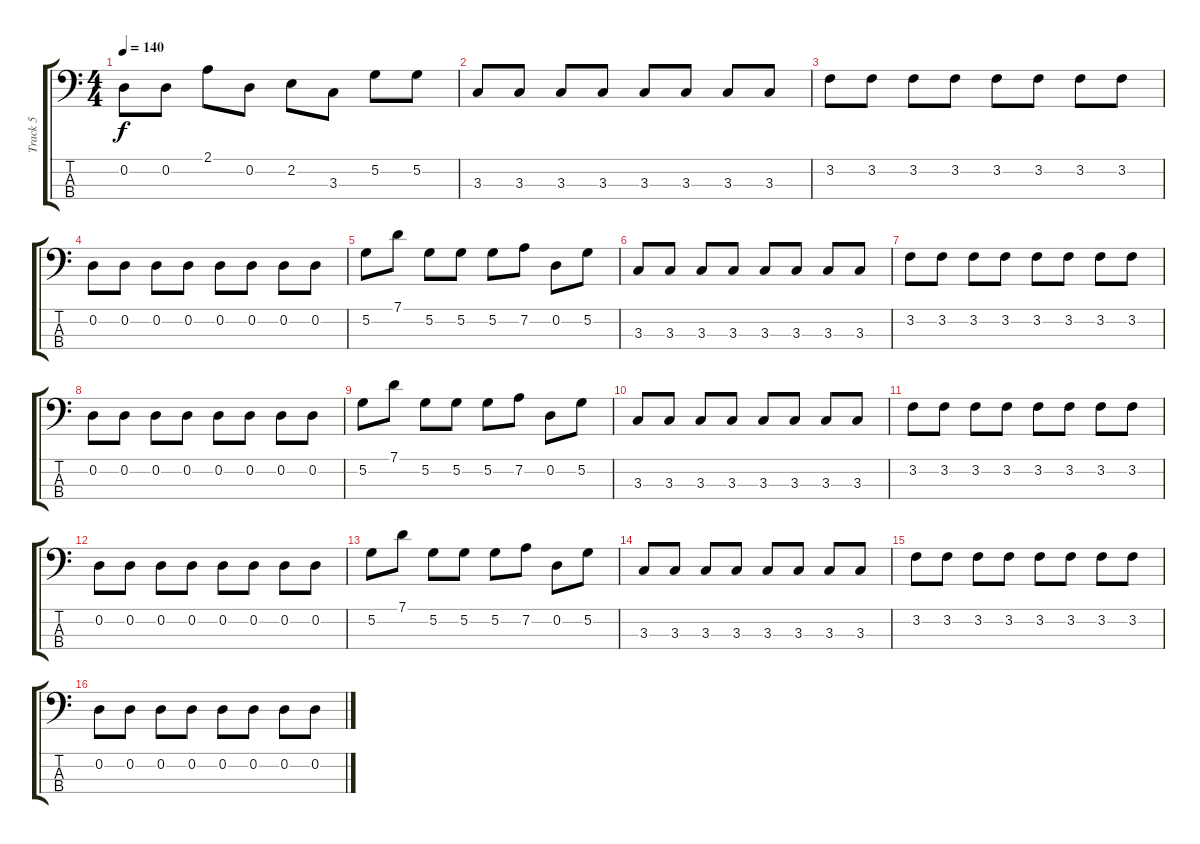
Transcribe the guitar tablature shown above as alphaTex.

\track ("Track 5" "Track 5") {instrument electricbassfinger}
\staff {score tabs}
\tuning (G2 D2 A1 E1) {hide}
\ts (4 4)
\tempo 140
\clef f4
\ks c
0.2.8{dy f} 0.2.8 2.1.8 0.2.8 2.2.8 3.3.8 5.2.8 5.2.8 |
3.3.8 3.3.8 3.3.8 3.3.8 3.3.8 3.3.8 3.3.8 3.3.8 |
3.2.8 3.2.8 3.2.8 3.2.8 3.2.8 3.2.8 3.2.8 3.2.8 |
0.2.8 0.2.8 0.2.8 0.2.8 0.2.8 0.2.8 0.2.8 0.2.8 |
5.2.8 7.1.8 5.2.8 5.2.8 5.2.8 7.2.8 0.2.8 5.2.8 |
3.3.8 3.3.8 3.3.8 3.3.8 3.3.8 3.3.8 3.3.8 3.3.8 |
3.2.8 3.2.8 3.2.8 3.2.8 3.2.8 3.2.8 3.2.8 3.2.8 |
0.2.8 0.2.8 0.2.8 0.2.8 0.2.8 0.2.8 0.2.8 0.2.8 |
5.2.8 7.1.8 5.2.8 5.2.8 5.2.8 7.2.8 0.2.8 5.2.8 |
3.3.8 3.3.8 3.3.8 3.3.8 3.3.8 3.3.8 3.3.8 3.3.8 |
3.2.8 3.2.8 3.2.8 3.2.8 3.2.8 3.2.8 3.2.8 3.2.8 |
0.2.8 0.2.8 0.2.8 0.2.8 0.2.8 0.2.8 0.2.8 0.2.8 |
5.2.8 7.1.8 5.2.8 5.2.8 5.2.8 7.2.8 0.2.8 5.2.8 |
3.3.8 3.3.8 3.3.8 3.3.8 3.3.8 3.3.8 3.3.8 3.3.8 |
3.2.8 3.2.8 3.2.8 3.2.8 3.2.8 3.2.8 3.2.8 3.2.8 |
0.2.8 0.2.8 0.2.8 0.2.8 0.2.8 0.2.8 0.2.8 0.2.8
